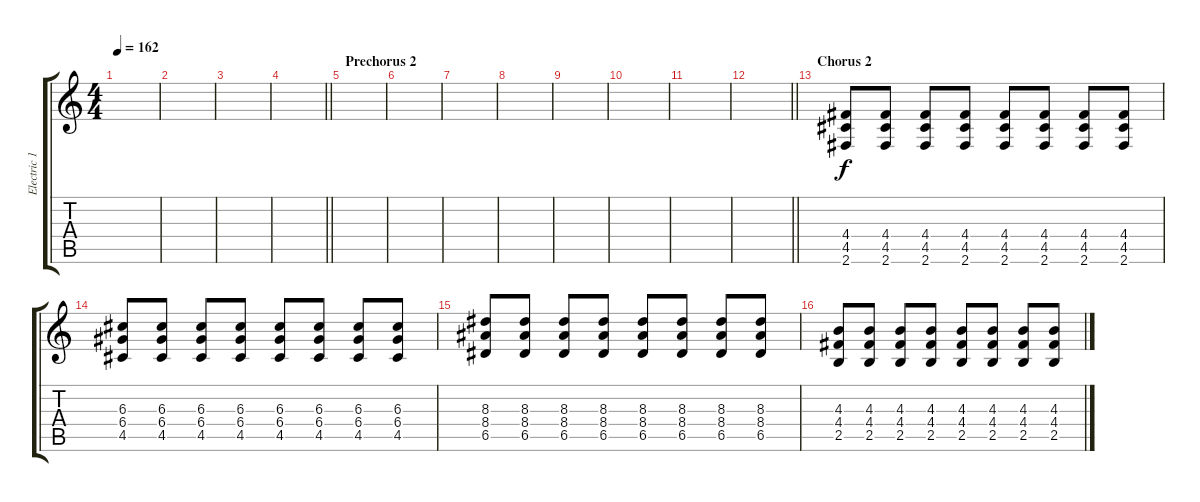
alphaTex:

\track ("Electric 1" "Electric 1") {instrument overdrivenguitar}
\staff {score tabs}
\tuning (E4 B3 G3 D3 A2 E2) {hide}
\ts (4 4)
\tempo 162
\clef g2
\ks c
|
|
|
\barLineRight lightlight
|
\section ("" "Prechorus 2")
|
|
|
|
|
|
|
\barLineRight lightlight
|
\section ("" "Chorus 2")
(4.4 4.5 2.6).8 (4.4 4.5 2.6).8 (4.4 4.5 2.6).8 (4.4 4.5 2.6).8 (4.4 4.5 2.6).8 (4.4 4.5 2.6).8 (4.4 4.5 2.6).8 (4.4 4.5 2.6).8 |
(6.3 6.4 4.5).8 (6.3 6.4 4.5).8 (6.3 6.4 4.5).8 (6.3 6.4 4.5).8 (6.3 6.4 4.5).8 (6.3 6.4 4.5).8 (6.3 6.4 4.5).8 (6.3 6.4 4.5).8 |
(8.3 8.4 6.5).8 (8.3 8.4 6.5).8 (8.3 8.4 6.5).8 (8.3 8.4 6.5).8 (8.3 8.4 6.5).8 (8.3 8.4 6.5).8 (8.3 8.4 6.5).8 (8.3 8.4 6.5).8 |
(4.3 4.4 2.5).8 (4.3 4.4 2.5).8 (4.3 4.4 2.5).8 (4.3 4.4 2.5).8 (4.3 4.4 2.5).8 (4.3 4.4 2.5).8 (4.3 4.4 2.5).8 (4.3 4.4 2.5).8
